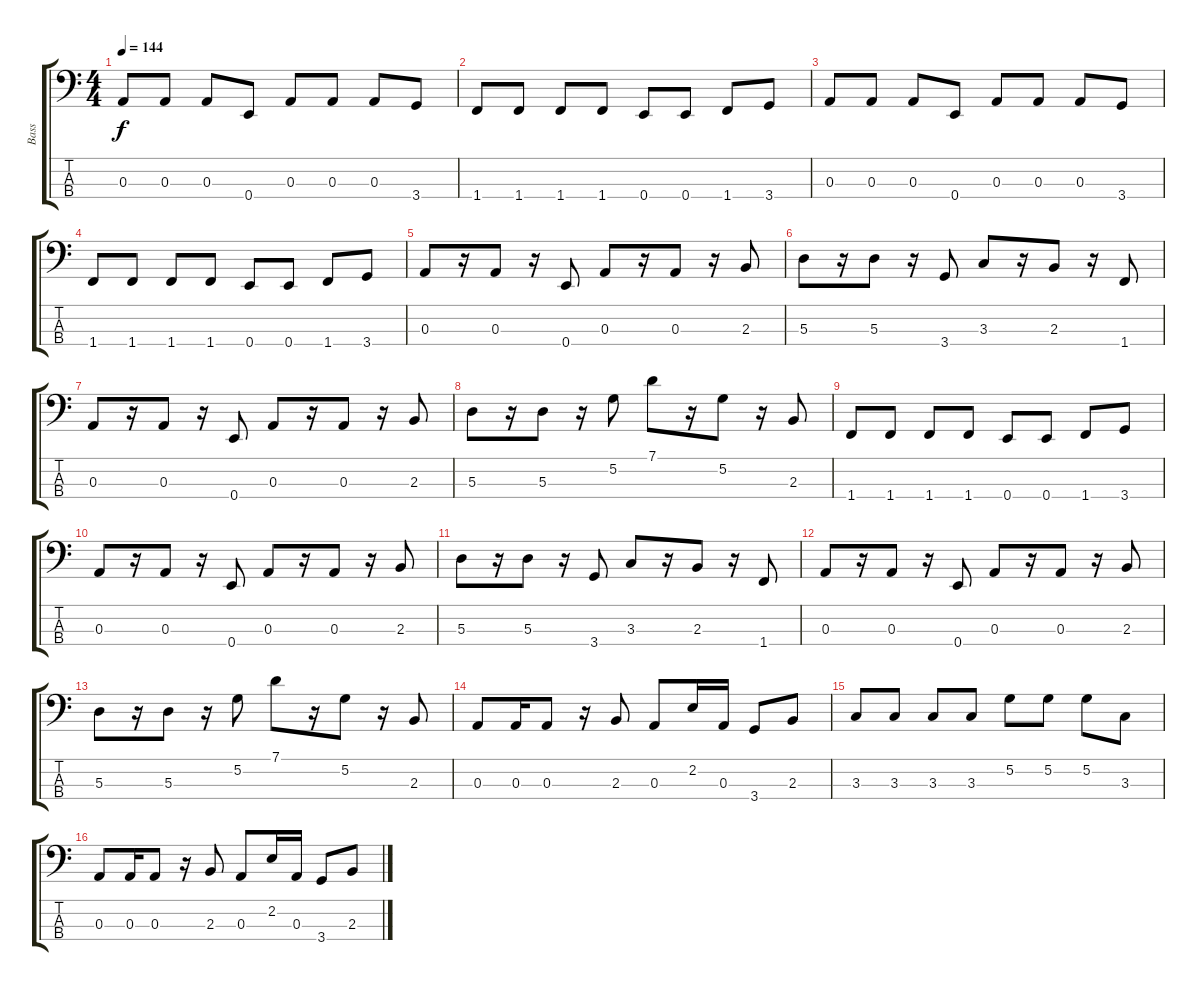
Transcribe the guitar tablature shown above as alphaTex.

\track ("Bass" "Bass") {instrument fretlessbass}
\staff {score tabs}
\tuning (G2 D2 A1 E1) {hide}
\ts (4 4)
\tempo 144
\clef f4
\ks c
0.3.8{dy f} 0.3.8 0.3.8 0.4.8 0.3.8 0.3.8 0.3.8 3.4.8 |
1.4.8 1.4.8 1.4.8 1.4.8 0.4.8 0.4.8 1.4.8 3.4.8 |
0.3.8 0.3.8 0.3.8 0.4.8 0.3.8 0.3.8 0.3.8 3.4.8 |
1.4.8 1.4.8 1.4.8 1.4.8 0.4.8 0.4.8 1.4.8 3.4.8 |
0.3.8 r.16 0.3.8 r.16 0.4.8 0.3.8 r.16 0.3.8 r.16 2.3.8 |
5.3.8 r.16 5.3.8 r.16 3.4.8 3.3.8 r.16 2.3.8 r.16 1.4.8 |
0.3.8 r.16 0.3.8 r.16 0.4.8 0.3.8 r.16 0.3.8 r.16 2.3.8 |
5.3.8 r.16 5.3.8 r.16 5.2.8 7.1.8 r.16 5.2.8 r.16 2.3.8 |
1.4.8 1.4.8 1.4.8 1.4.8 0.4.8 0.4.8 1.4.8 3.4.8 |
0.3.8 r.16 0.3.8 r.16 0.4.8 0.3.8 r.16 0.3.8 r.16 2.3.8 |
5.3.8 r.16 5.3.8 r.16 3.4.8 3.3.8 r.16 2.3.8 r.16 1.4.8 |
0.3.8 r.16 0.3.8 r.16 0.4.8 0.3.8 r.16 0.3.8 r.16 2.3.8 |
5.3.8 r.16 5.3.8 r.16 5.2.8 7.1.8 r.16 5.2.8 r.16 2.3.8 |
0.3.8 0.3.16 0.3.8 r.16 2.3.8 0.3.8 2.2.16 0.3.16 3.4.8 2.3.8 |
3.3.8 3.3.8 3.3.8 3.3.8 5.2.8 5.2.8 5.2.8 3.3.8 |
0.3.8 0.3.16 0.3.8 r.16 2.3.8 0.3.8 2.2.16 0.3.16 3.4.8 2.3.8
